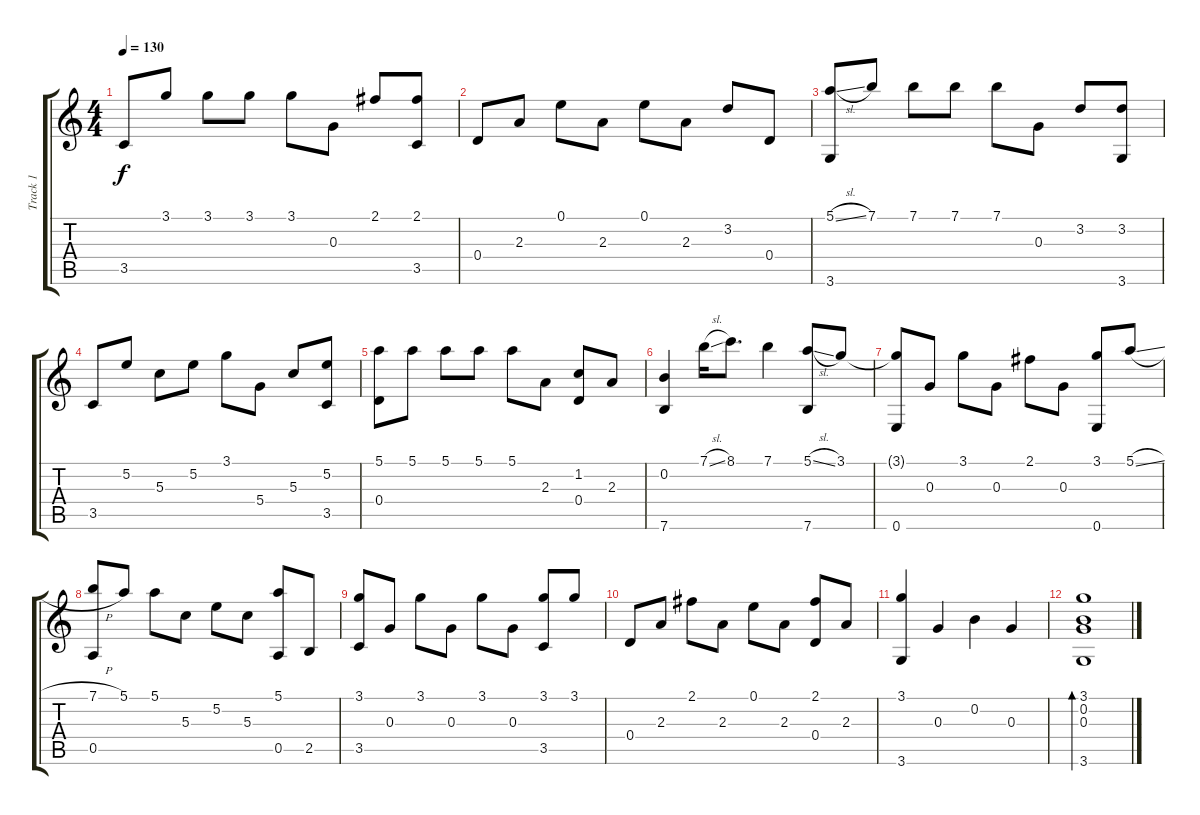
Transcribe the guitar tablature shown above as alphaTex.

\track ("Track 1" "Track 1") {instrument acousticguitarsteel}
\staff {score tabs}
\tuning (E4 B3 G3 D3 A2 E2) {hide}
\ts (4 4)
\tempo 130
\clef g2
\ks c
3.5.8{dy f} 3.1.8 3.1.8 3.1.8 3.1.8 0.3.8 2.1.8 (2.1 3.5).8 |
0.4.8 2.3.8 0.1.8 2.3.8 0.1.8 2.3.8 3.2.8 0.4.8 |
(5.1{sl} 3.6).8 7.1.8 7.1.8 7.1.8 7.1.8 0.3.8 3.2.8 (3.2 3.6).8 |
3.5.8 5.2.8 5.3.8 5.2.8 3.1.8 5.4.8 5.3.8 (5.2 3.5).8 |
(5.1 0.4).8 5.1.8 5.1.8 5.1.8 5.1.8 2.3.8 (1.2 0.4).8 2.3.8 |
(0.2 7.6).4 7.1{sl}.16 8.1.8{d} 7.1.4 (5.1{sl} 7.6).8 3.1.8 |
(3.1{t} 0.6).8 0.3.8 3.1.8 0.3.8 2.1.8 0.3.8 (3.1 0.6).8 5.1{sl}.8 |
(7.1{h} 0.5).8 5.1.8 5.1.8 5.3.8 5.2.8 5.3.8 (5.1 0.5).8 2.5.8 |
(3.1 3.5).8 0.3.8 3.1.8 0.3.8 3.1.8 0.3.8 (3.1 3.5).8 3.1.8 |
0.4.8 2.3.8 2.1.8 2.3.8 0.1.8 2.3.8 (2.1 0.4).8 2.3.8 |
(3.1 3.6).4 0.3.4 0.2.4 0.3.4 |
(3.1 0.2 0.3 3.6).1{bd 240}
